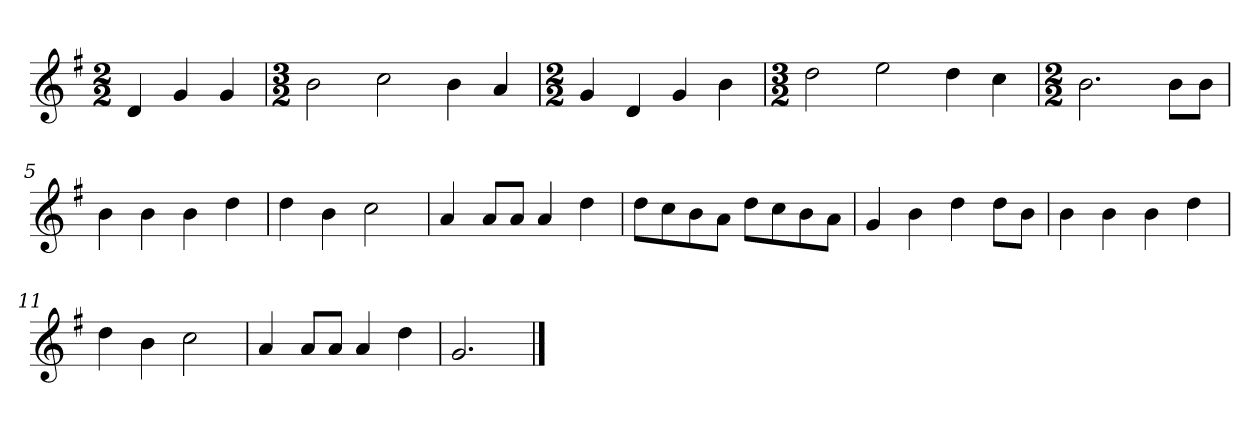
**kern
*part1
*staff1
*k[f#]
*M2/2
*MM120
=
4d
4g
4g
=1
*M3/2
2b
2cc
4b
4a
=2
*M2/2
4g
4d
4g
4b
=3
*M3/2
2dd
2ee
4dd
4cc
=4
*M2/2
2.b
8bL
8bJ
=5
4b
4b
4b
4dd
=6
4dd
4b
2cc
=7
4a
8aL
8aJ
4a
4dd
=8
8ddL
8cc
8b
8aJ
8ddL
8cc
8b
8aJ
=9
4g
4b
4dd
8ddL
8bJ
=10
4b
4b
4b
4dd
=11
4dd
4b
2cc
=12
4a
8aL
8aJ
4a
4dd
=13
2.g
==
*-
